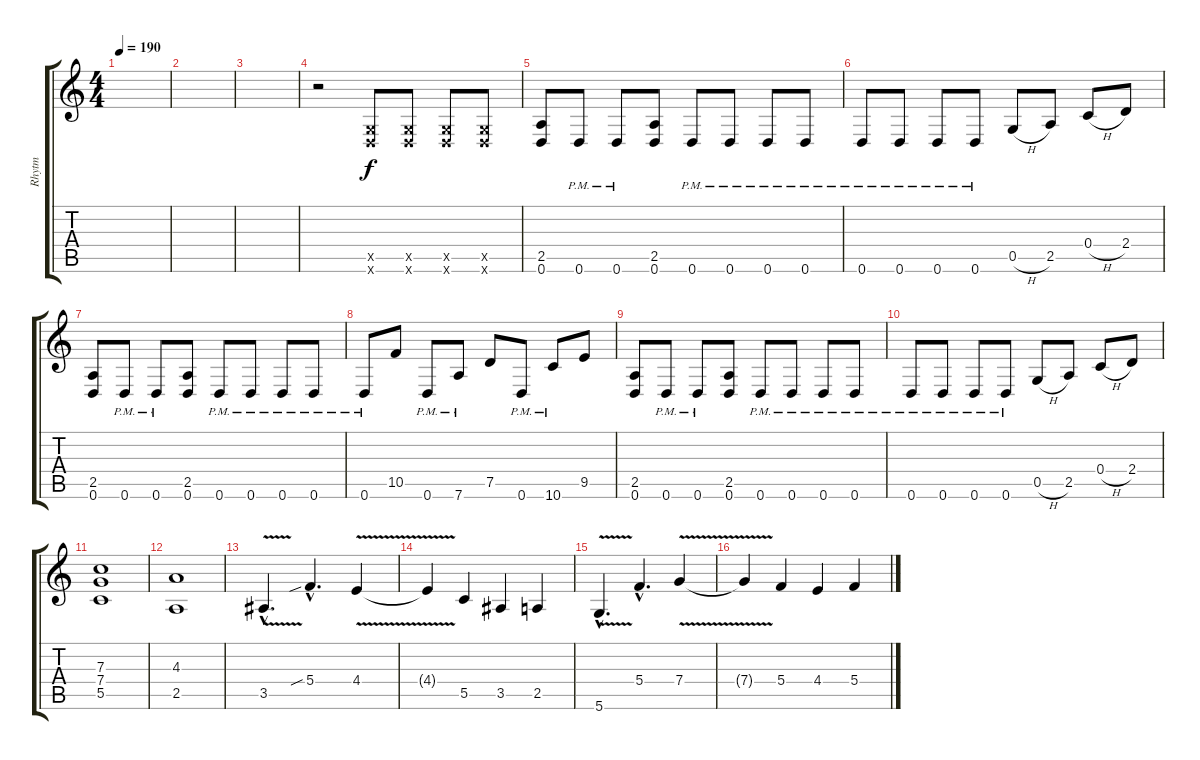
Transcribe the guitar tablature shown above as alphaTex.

\track ("Rhytm" "Rhytm") {instrument distortionguitar}
\staff {score tabs}
\tuning (D4 A3 F3 C3 G2 D2) {hide}
\ts (4 4)
\tempo 190
\clef g2
\ks c
|
|
|
r.2 (0.5{x} 0.6{x}).8 (0.5{x} 0.6{x}).8 (0.5{x} 0.6{x}).8 (0.5{x} 0.6{x}).8 |
(2.5 0.6).8 0.6{pm}.8 0.6{pm}.8 (2.5 0.6).8 0.6{pm}.8 0.6{pm}.8 0.6{pm}.8 0.6{pm}.8 |
0.6{pm}.8 0.6{pm}.8 0.6{pm}.8 0.6{pm}.8 0.5{h}.8 2.5.8 0.4{h}.8 2.4.8 |
(2.5 0.6).8 0.6{pm}.8 0.6{pm}.8 (2.5 0.6).8 0.6{pm}.8 0.6{pm}.8 0.6{pm}.8 0.6{pm}.8 |
0.6{pm}.8 10.5.8 0.6{pm}.8 7.6{pm}.8 7.5.8 0.6{pm}.8 10.6{pm}.8 9.5.8 |
(2.5 0.6).8 0.6{pm}.8 0.6{pm}.8 (2.5 0.6).8 0.6{pm}.8 0.6{pm}.8 0.6{pm}.8 0.6{pm}.8 |
0.6{pm}.8 0.6{pm}.8 0.6{pm}.8 0.6{pm}.8 0.5{h}.8 2.5.8 0.4{h}.8 2.4.8 |
(7.3 7.4 5.5).1 |
(4.3 2.5).1 |
3.5{v hac}.4{d} 5.4{sib hac}.4{d} 4.4{v}.4 |
4.4{t}.4 5.5.4 3.5.4 2.5.4 |
5.6{v hac}.4{d} 5.4{hac}.4{d} 7.4{v}.4 |
7.4{t}.4 5.4.4 4.4.4 5.4.4
